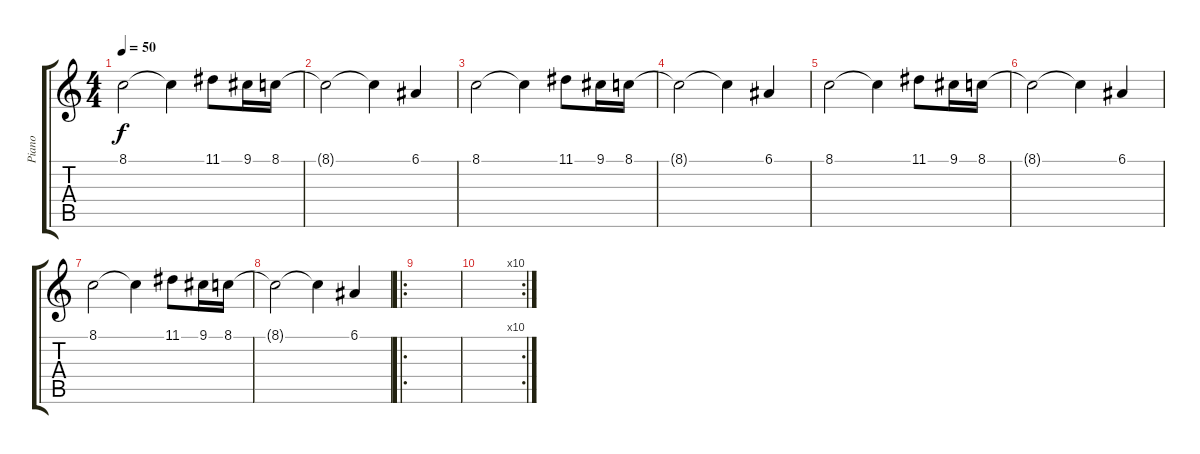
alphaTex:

\track ("Piano" "Piano") {instrument acousticgrandpiano}
\staff {score tabs}
\tuning (E4 B3 G3 D3 A2 E2) {hide}
\ts (4 4)
\tempo 50
\clef g2
\ks c
8.1.2{dy f} 8.1{t}.4 11.1.8 9.1.16 8.1.16 |
8.1{t}.2 8.1{t}.4 6.1.4 |
8.1.2 8.1{t}.4 11.1.8 9.1.16 8.1.16 |
8.1{t}.2 8.1{t}.4 6.1.4 |
8.1.2 8.1{t}.4 11.1.8 9.1.16 8.1.16 |
8.1{t}.2 8.1{t}.4 6.1.4 |
8.1.2 8.1{t}.4 11.1.8 9.1.16 8.1.16 |
8.1{t}.2 8.1{t}.4 6.1.4 |
\ro
|
\rc 10
